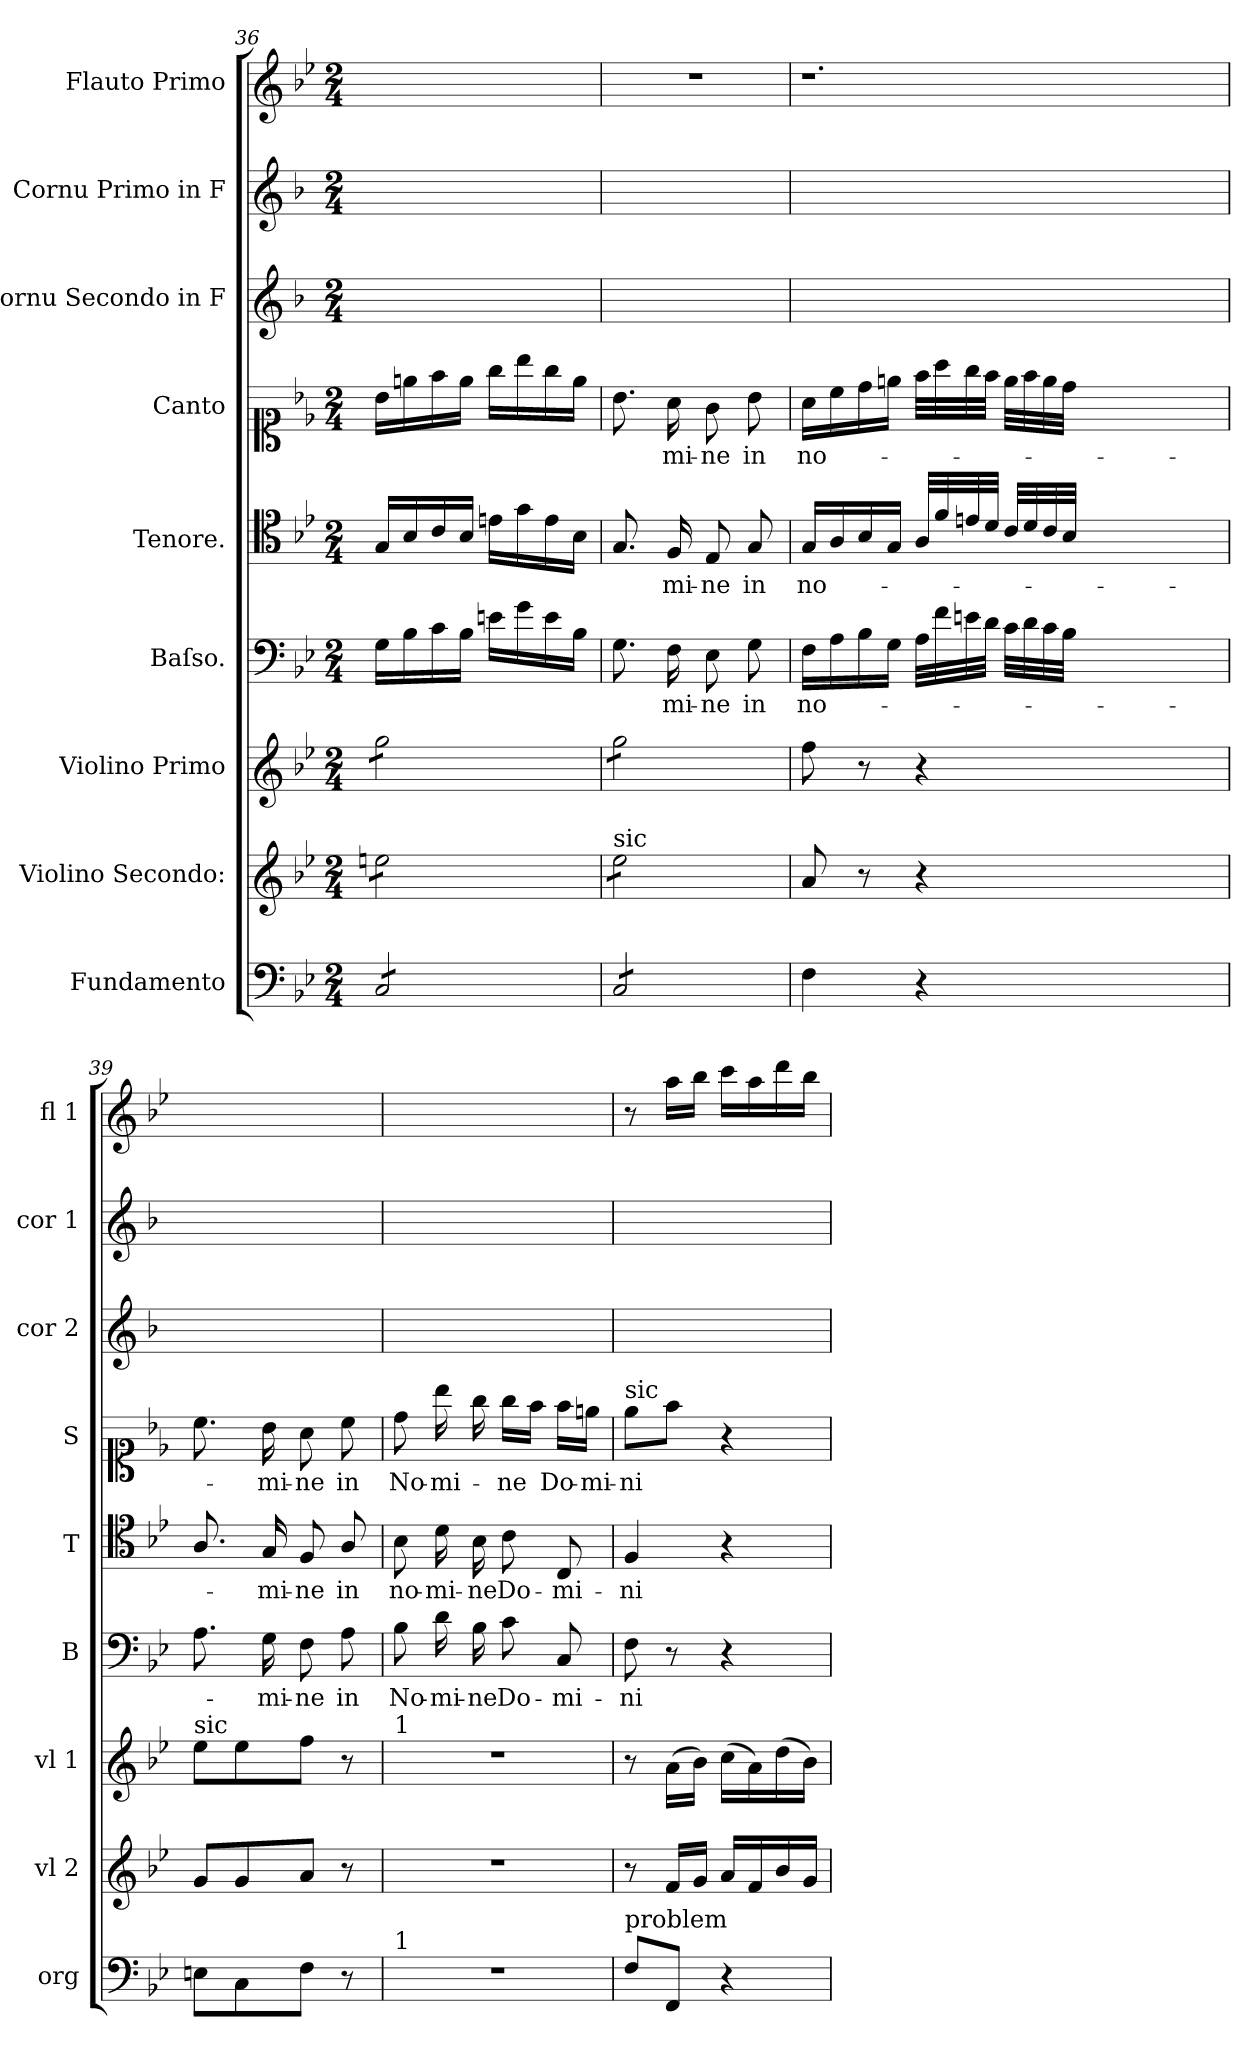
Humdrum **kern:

**kern	**kern	**kern	**kern	**text	**kern	**text	**kern	**text	**kern	**kern	**kern
*part9	*part8	*part7	*part6	*part6	*part5	*part5	*part4	*part4	*part3	*part2	*part1
*staff9	*staff8	*staff7	*staff6	*staff6	*staff5	*staff5	*staff4	*staff4	*staff3	*staff2	*staff1
*I"Fundamento	*I"Violino Secondo:	*I"Violino Primo	*I"Baſso.	*	*I"Tenore.	*	*I"Canto	*	*I"Cornu Secondo in F	*I"Cornu Primo in F	*I"Flauto Primo
*I'org	*I'vl 2	*I'vl 1	*I'B	*	*I'T	*	*I'S	*	*I'cor 2	*I'cor 1	*I'fl 1
*clefF4	*clefG2	*clefG2	*clefF4	*	*clefC4	*	*clefC1	*	*clefG2	*clefG2	*clefG2
*	*	*	*	*	*	*	*	*	*ITrd4c7	*ITrd4c7	*
*k[b-e-]	*k[b-e-]	*k[b-e-]	*k[b-e-]	*	*k[b-e-]	*	*k[b-e-]	*	*k[b-e-]	*k[b-e-]	*k[b-e-]
*M2/4	*M2/4	*M2/4	*M2/4	*	*M2/4	*	*M2/4	*	*M2/4	*M2/4	*M2/4
=36	=36	=36	=36	=36	=36	=36	=36	=36	=36	=36	=36
*tremolo	*	*	*	*	*	*	*	*	*	*	*
*	*tremolo	*	*	*	*	*	*	*	*	*	*
*	*	*tremolo	*	*	*	*	*	*	*	*	*
8C/L	8een\L	8gg\L	16G\LL	.	16G/LL	.	16b-\LL	.	2ryy	2ryy	2ryy
.	.	.	16B-\	.	16B-/	.	16een\	.	.	.	.
8C/	8een\	8gg\	16c\	.	16c/	.	16ff\	.	.	.	.
.	.	.	16B-\JJ	.	16B-/JJ	.	16ee\JJ	.	.	.	.
8C/	8een\	8gg\	16en\LL	.	16en\LL	.	16gg\LL	.	.	.	.
.	.	.	16g\	.	16g\	.	16bb-\	.	.	.	.
8C/J	8een\J	8gg\J	16e\	.	16e\	.	16gg\	.	.	.	.
.	.	.	16B-\JJ	.	16B-\JJ	.	16ee\JJ	.	.	.	.
=37	=37	=37	=37	=37	=37	=37	=37	=37	=37	=37	=37
!	!LO:TX:a:t=sic	!	!	!	!	!	!	!	!	!	!
8C/L	8ee-\L	8gg\L	8.G\	.	8.G/	.	8.b-\	.	2ryy	2ryy	2r
8C/	8ee-\	8gg\	.	.	.	.	.	.	.	.	.
.	.	.	16F\	-mi-	16F/	-mi-	16a\	-mi-	.	.	.
8C/	8ee-\	8gg\	8E-\	-ne	8E-/	-ne	8g\	-ne	.	.	.
8C/J	8ee-\J	8gg\J	8G\	in	8G/	in	8b-\	in	.	.	.
*	*	*Xtremolo	*	*	*	*	*	*	*	*	*
*	*Xtremolo	*	*	*	*	*	*	*	*	*	*
*Xtremolo	*	*	*	*	*	*	*	*	*	*	*
=38	=38	=38	=38	=38	=38	=38	=38	=38	=38	=38	=38
4F\	8a/	8ff\	16F\LL	no-	16G/LL	no-	16a\LL	no-	2ryy	2ryy	1.r
.	.	.	16A\	.	16A/	.	16cc\	.	.	.	.
.	8r	8r	16B-\	.	16B-/	.	16dd\	.	.	.	.
.	.	.	16G\JJ	.	16G/JJ	.	16een\JJ	.	.	.	.
4r	4r	4r	32A\LLL	.	32A/LLL	.	32ff\LLL	.	.	.	.
.	.	.	32f\	.	32f/	.	32aa\	.	.	.	.
.	.	.	32en\	.	32en/	.	32gg\	.	.	.	.
.	.	.	32d\JJJ	.	32d/JJJ	.	32ff\JJJ	.	.	.	.
.	.	.	32c\LLL	.	32c/LLL	.	32ee\LLL	.	.	.	.
.	.	.	32d\	.	32d/	.	32ff\	.	.	.	.
.	.	.	32c\	.	32c/	.	32ee\	.	.	.	.
.	.	.	32B-\JJJ	.	32B-/JJJ	.	32dd\JJJ	.	.	.	.
1ryy	1ryy	1ryy	1ryy	.	1ryy	.	1ryy	.	1ryy	1ryy	.
=39	=39	=39	=39	=39	=39	=39	=39	=39	=39	=39	=39
!	!	!LO:TX:a:t=sic	!	!	!	!	!	!	!	!	!
8En\L	8g/L	8ee-\L	8.A\	.	8.A/	.	8.cc\	.	2ryy	2ryy	2ryy
8C\	8g/	8ee-\	.	.	.	.	.	.	.	.	.
.	.	.	16G\	-mi-	16G/	-mi-	16b-\	-mi-	.	.	.
8F\J	8a/J	8ff\J	8F\	-ne	8F/	-ne	8a\	-ne	.	.	.
8r	8r	8r	8A\	in	8A/	in	8cc\	in	.	.	.
=40	=40	=40	=40	=40	=40	=40	=40	=40	=40	=40	=40
!	!	!LO:TX:a:t=1	!	!	!	!	!	!	!	!	!
!LO:TX:a:t=1	!	!	!	!	!	!	!	!	!	!	!
2r	2r	2r	8B-\	No-	8B-\	no-	8dd\	No-	2ryy	2ryy	2ryy
.	.	.	16d\	-mi-	16d\	-mi-	16bb-\	-mi-	.	.	.
.	.	.	16B-\	-ne	16B-\	-ne	16gg\	.	.	.	.
.	.	.	8c\	Do-	8c\	Do-	16gg\LL	-ne	.	.	.
.	.	.	.	.	.	.	16ff\JJ	.	.	.	.
.	.	.	8C/	-mi-	8C/	-mi-	16ff\LL	Do-	.	.	.
.	.	.	.	.	.	.	16een\JJ	-mi-	.	.	.
=41	=41	=41	=41	=41	=41	=41	=41	=41	=41	=41	=41
!	!	!	!	!	!	!	!LO:TX:a:t=sic	!	!	!	!
!LO:TX:a:t=problem	!	!	!	!	!	!	!	!	!	!	!
8F\L	8r	8r	8F\	-ni	4F/	-ni	8ee-\L	-ni	2ryy	2ryy	8r
8FF/J	16f/LL	(16a\LL	8r	.	.	.	8ff\J	.	.	.	16aa\LL
.	16g/JJ	16b-\JJ)	.	.	.	.	.	.	.	.	16bb-\JJ
4r	16a/LL	(16cc\LL	4r	.	4r	.	4r	.	.	.	16ccc\LL
.	16f/	16a\)	.	.	.	.	.	.	.	.	16aa\
.	16b-/	(16dd\	.	.	.	.	.	.	.	.	16ddd\
.	16g/JJ	16b-\JJ)	.	.	.	.	.	.	.	.	16bb-\JJ
=	=	=	=	=	=	=	=	=	=	=	=
*-	*-	*-	*-	*-	*-	*-	*-	*-	*-	*-	*-
